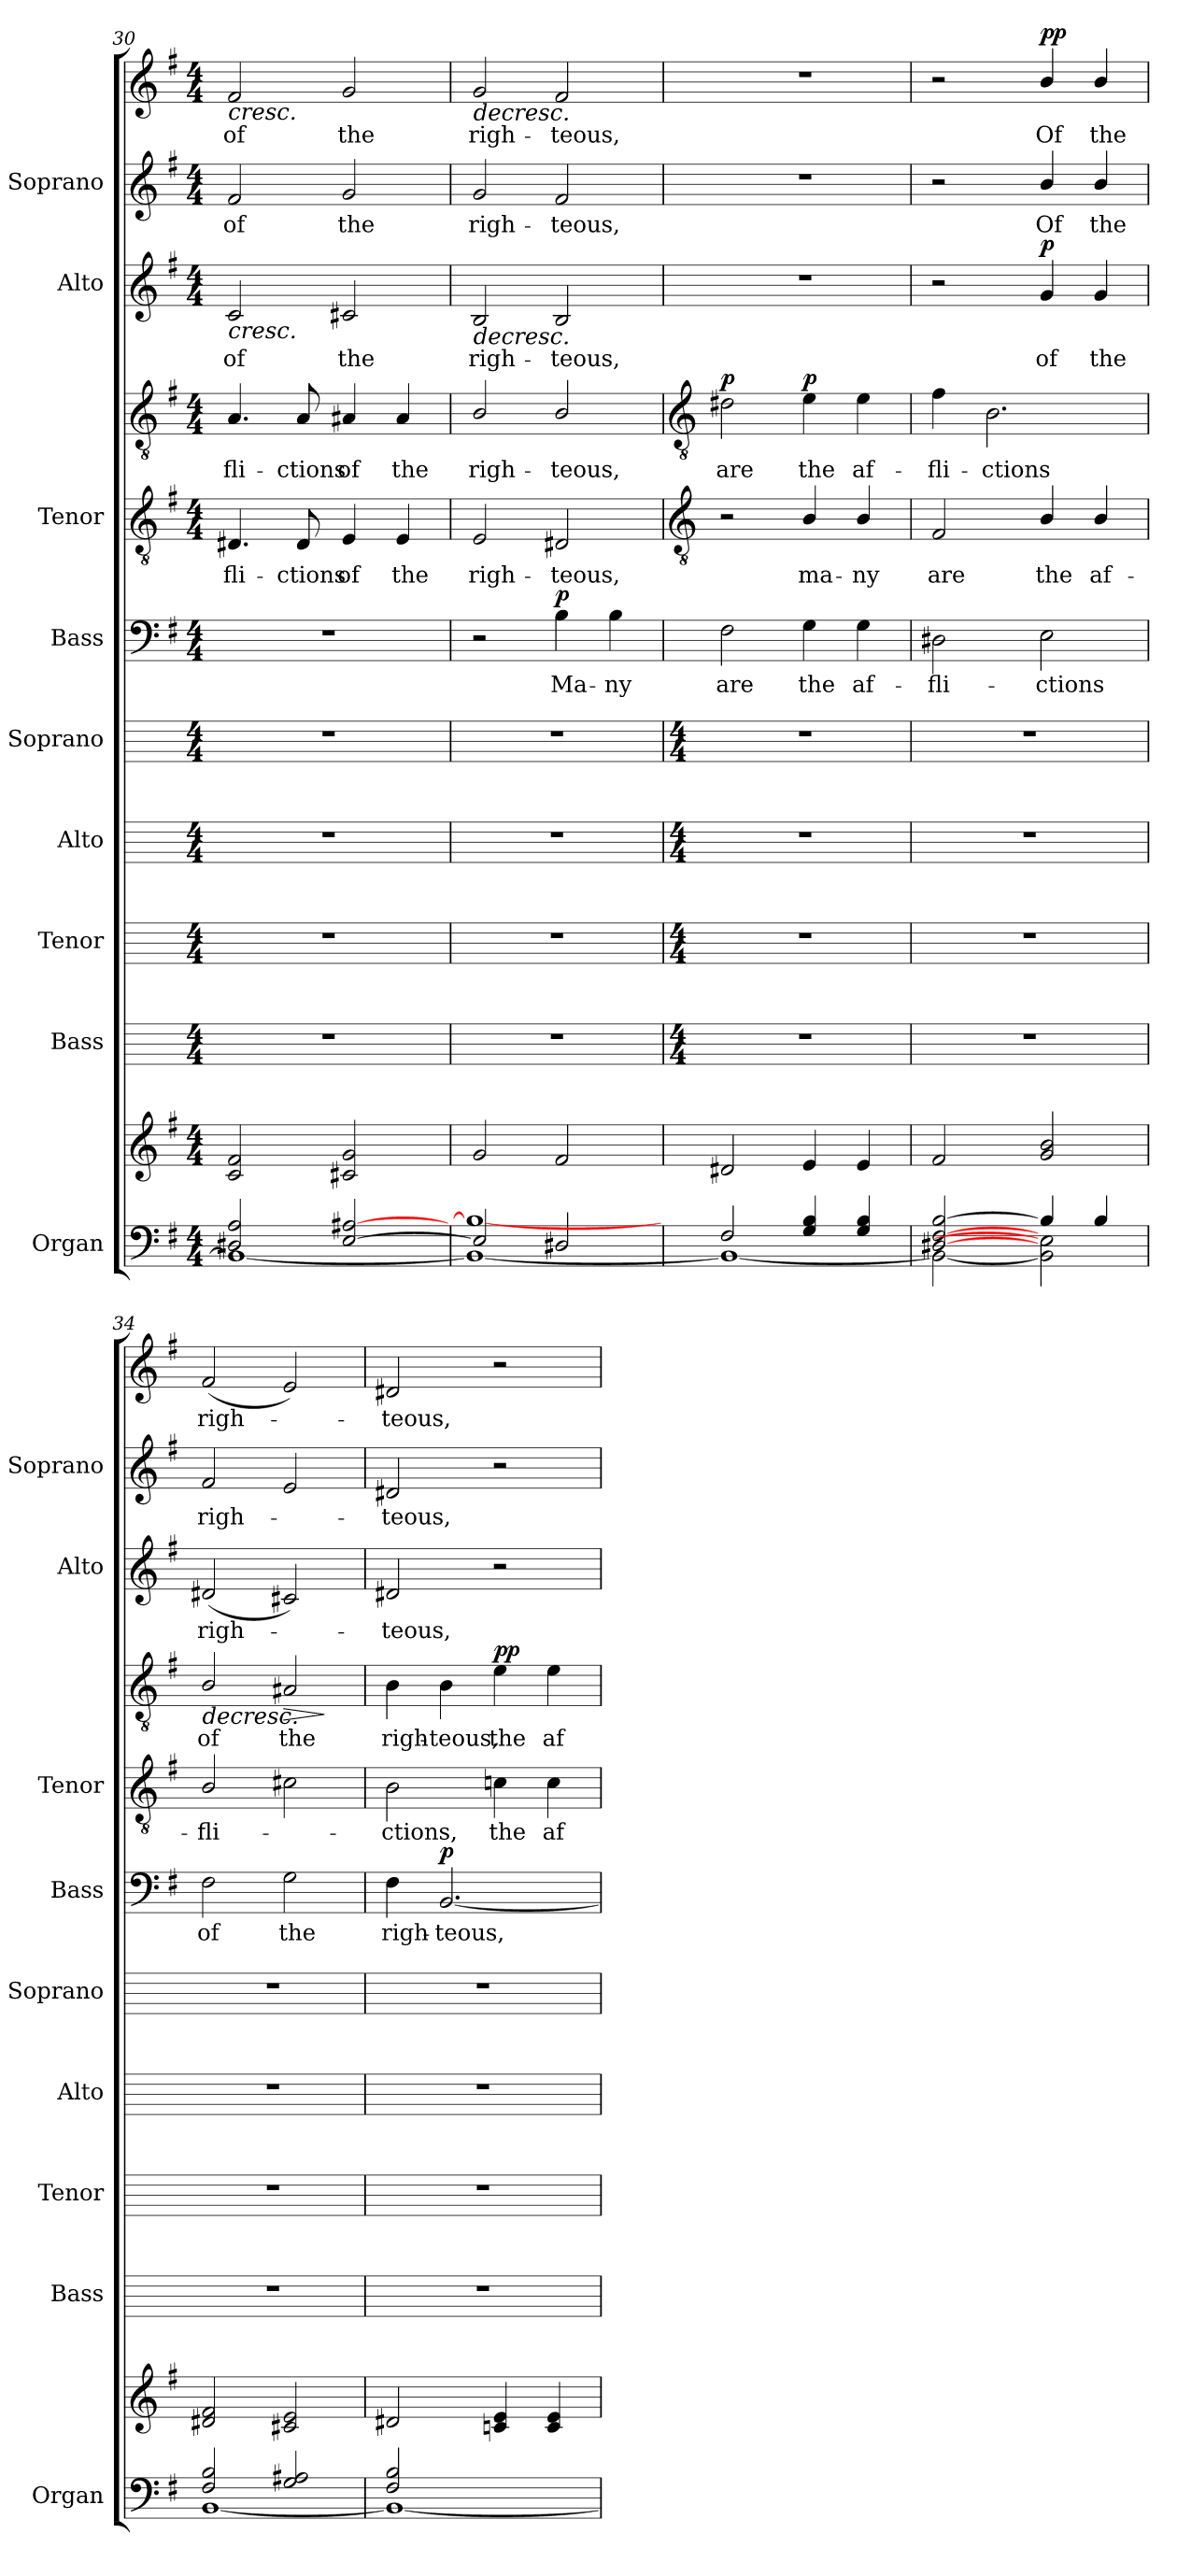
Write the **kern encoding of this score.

**kern	**kern	**kern	**kern	**kern	**kern	**kern	**text	**dynam	**kern	**text	**kern	**text	**dynam	**kern	**text	**dynam	**kern	**text	**kern	**text	**dynam
*part9	*part9	*part8	*part7	*part6	*part5	*part4	*part4	*part4	*part3	*part3	*part3	*part3	*part3	*part2	*part2	*part2	*part1	*part1	*part1	*part1	*part1
*staff12	*staff11	*staff10	*staff9	*staff8	*staff7	*staff6	*staff6	*staff6	*staff5	*staff5	*staff4	*staff4	*staff4/5	*staff3	*staff3	*staff3	*staff2	*staff2	*staff1	*staff1	*staff1/2
*I"Organ	*	*I"Bass	*I"Tenor	*I"Alto	*I"Soprano	*I"Bass	*	*	*I"Tenor	*	*	*	*	*I"Alto	*	*	*I"Soprano	*	*	*	*
*I'Organ	*	*I'Bass	*I'Tenor	*I'Alto	*I'Soprano	*I'Bass	*	*	*I'Tenor	*	*	*	*	*I'Alto	*	*	*I'Soprano	*	*	*	*
*clefF4	*clefG2	*	*	*	*	*clefF4	*	*	*clefGv2	*	*clefGv2	*	*	*clefG2	*	*	*	*	*clefG2	*	*
*k[f#]	*k[f#]	*	*	*	*	*k[f#]	*	*	*k[f#]	*	*k[f#]	*	*	*k[f#]	*	*	*k[f#]	*	*k[f#]	*	*
*G:	*G:	*	*	*	*	*G:	*	*	*G:	*	*G:	*	*	*G:	*	*	*G:	*	*G:	*	*
*M4/4	*M4/4	*M4/4	*M4/4	*M4/4	*M4/4	*M4/4	*	*	*M4/4	*	*M4/4	*	*	*M4/4	*	*	*M4/4	*	*M4/4	*	*
=30	=30	=30	=30	=30	=30	=30	=30	=30	=30	=30	=30	=30	=30	=30	=30	=30	=30	=30	=30	=30	=30
*^	*^	*	*	*	*	*	*	*	*	*	*	*	*	*	*	*	*	*	*	*	*
!	!	!	!	!	!	!	!	!	!	!	!	!LO:LY:b	!	!LO:LY:b	!	!	!LO:LY:b	!LO:HP:b	!	!LO:LY:b	!	!LO:LY:b	!LO:HP:b
2D#X/ 2A/	1BB\_	2c/ 2f#/	1ryy	1r	1r	1r	1r	1r	.	.	4.D#X	fli-	4.A	-fli-	.	2c	of	<	2f#	of	2f#	of	<
!	!	!	!	!	!	!	!	!	!	!	!	!LO:LY:b	!	!LO:LY:b	!	!	!	!	!	!	!	!	!
.	.	.	.	.	.	.	.	.	.	.	8D#	-ctions	8A	-ctions	.	.	.	.	.	.	.	.	.
!	!	!	!	!	!	!	!	!	!	!	!	!LO:LY:b	!	!LO:LY:b	!	!	!LO:LY:b	!	!	!LO:LY:b	!	!LO:LY:b	!
[2E/ [2A#X/	.	2c#X/ 2g/	.	.	.	.	.	.	.	.	4E	of	4A#X	of	.	2c#X	the	.	2g	the	2g	the	.
!	!	!	!	!	!	!	!	!	!	!	!	!LO:LY:b	!	!LO:LY:b	!	!	!	!	!	!	!	!	!
.	.	.	.	.	.	.	.	.	.	.	4E	the	4A#	the	.	.	.	.	.	.	.	.	.
=31	=31	=31	=31	=31	=31	=31	=31	=31	=31	=31	=31	=31	=31	=31	=31	=31	=31	=31	=31	=31	=31	=31	=31
!	!	!	!	!	!	!	!	!	!	!	!	!LO:LY:b	!	!LO:LY:b	!	!	!LO:LY:b	!LO:HP:b	!	!LO:LY:b	!	!LO:LY:b	!LO:HP:b
2E/]	1BB\_ 1B\_	2g/	1ryy	1r	1r	1r	1r	2r	.	.	2E	righ-	2B/	righ-	.	2B	righ-	>	2g	righ-	2g	righ-	>
!	!	!	!	!	!	!	!	!	!LO:LY:b	!LO:DY:b	!	!LO:LY:b	!	!LO:LY:b	!	!	!LO:LY:b	!	!	!LO:LY:b	!	!LO:LY:b	!
2D#X/	.	2f#/	.	.	.	.	.	4B	Ma-	p	2D#X	-teous,	2B/	-teous,	.	2B	-teous,	[	2f#	-teous,	2f#	-teous,	[
!	!	!	!	!	!	!	!	!	!LO:LY:b	!	!	!	!	!	!	!	!	!	!	!	!	!	!
.	.	.	.	.	.	.	.	4B	-ny	.	.	.	.	.	.	.	.	.	.	.	.	.	.
!!LO:LB:g=z
=32	=32	=32	=32	=32	=32	=32	=32	=32	=32	=32	=32	=32	=32	=32	=32	=32	=32	=32	=32	=32	=32	=32	=32
*	*	*	*	*	*	*	*	*	*	*	*clefGv2	*	*clefGv2	*	*	*	*	*	*	*	*	*	*
*	*	*	*	*M4/4	*M4/4	*M4/4	*M4/4	*	*	*	*	*	*	*	*	*	*	*	*	*	*	*	*
!	!	!	!	!	!	!	!	!	!LO:LY:b	!	!	!	!	!LO:LY:b	!LO:DY:b	!	!	!	!	!	!	!	!
2F#/	1BB\_	2d#X/	1ryy	1r	1r	1r	1r	2F#	are	.	2r	.	2d#X	are	p	1r	.	.	1r	.	1r	.	.
!	!	!	!	!	!	!	!	!	!LO:LY:b	!	!	!LO:LY:b	!	!LO:LY:b	!LO:DY:b=2	!	!	!	!	!	!	!	!
4G/ 4B/	.	4e/	.	.	.	.	.	4G	the	.	4B/	-ma-	4e	the	p	.	.	.	.	.	.	.	.
!	!	!	!	!	!	!	!	!	!LO:LY:b	!	!	!LO:LY:b	!	!LO:LY:b	!	!	!	!	!	!	!	!	!
4G/ 4B/	.	4e/	.	.	.	.	.	4G	af-	.	4B/	-ny	4e	af-	.	.	.	.	.	.	.	.	.
=33	=33	=33	=33	=33	=33	=33	=33	=33	=33	=33	=33	=33	=33	=33	=33	=33	=33	=33	=33	=33	=33	=33	=33
!	!	!	!	!	!	!	!	!	!LO:LY:b	!	!	!LO:LY:b	!	!LO:LY:b	!	!	!	!	!	!	!	!	!
[2D#X/ [2F#/ [2B/	2BB\_	2f#/	2ryy	1r	1r	1r	1r	2D#X	-fli-	.	2F#	are	4f#	fli-	.	2r	.	.	2r	.	2r	.	.
!	!	!	!	!	!	!	!	!	!	!	!	!	!	!LO:LY:b	!	!	!	!	!	!	!	!	!
.	.	.	.	.	.	.	.	.	.	.	.	.	2.B	-ctions	.	.	.	.	.	.	.	.	.
!	!	!	!	!	!	!	!	!	!LO:LY:b	!	!	!LO:LY:b	!	!	!	!	!LO:LY:b	!LO:DY:b	!	!LO:LY:b	!	!LO:LY:b	!LO:DY:b=2
!	!	!	!	!	!	!	!	!	!	!	!	!	!	!	!	!	!	!	!	!	!	!	!LO:DY:n=1:b
4B/]	2BB\] 2E\]	2g/ 2b/	2ryy	.	.	.	.	2E	-ctions	.	4B/	the	.	.	.	4g	of	p	4b/	Of	4b/	Of	p p
!	!	!	!	!	!	!	!	!	!	!	!	!LO:LY:b	!	!	!	!	!LO:LY:b	!	!	!LO:LY:b	!	!LO:LY:b	!
4B/	.	.	.	.	.	.	.	.	.	.	4B/	af-	.	.	.	4g	the	.	4b/	the	4b/	the	.
=34	=34	=34	=34	=34	=34	=34	=34	=34	=34	=34	=34	=34	=34	=34	=34	=34	=34	=34	=34	=34	=34	=34	=34
!	!	!	!	!	!	!	!	!	!LO:LY:b	!	!	!LO:LY:b	!	!LO:LY:b	!LO:HP:b	!	!LO:LY:b	!	!	!LO:LY:b	!	!LO:LY:b	!
2F#/ 2B/	[1BB\	2d#X/ 2f#/	2ryy	1r	1r	1r	1r	2F#	of	.	2B/	fli-	2B/	-of	>	(<2d#X	righ-	.	2f#	righ-	(<2f#	righ-	.
!	!	!	!	!	!	!	!	!	!LO:LY:b	!	!	!	!	!LO:LY:b	!LO:HP:b	!	!	!	!	!	!	!	!
2G/ 2A#X/	.	2c#X/ 2e/	2ryy	.	.	.	.	2G	the	.	2c#X	.	2A#X	the	>	2c#X)	.	.	2e	.	2e)	.	.
*v	*v	*	*	*	*	*	*	*	*	*	*	*	*	*	*	*	*	*	*	*	*	*	*
*	*v	*v	*	*	*	*	*	*	*	*	*	*	*	*	*	*	*	*	*	*	*	*
.	.	.	.	.	.	.	.	.	.	.	.	.	] ]	.	.	]	.	.	.	.	]
=35	=35	=35	=35	=35	=35	=35	=35	=35	=35	=35	=35	=35	=35	=35	=35	=35	=35	=35	=35	=35	=35
*^	*^	*	*	*	*	*	*	*	*	*	*	*	*	*	*	*	*	*	*	*	*
!	!	!	!	!	!	!	!	!	!LO:LY:b	!	!	!LO:LY:b	!	!LO:LY:b	!	!	!LO:LY:b	!	!	!LO:LY:b	!	!LO:LY:b	!
2F#/ 2B/	1BB\_	2d#X/	1ryy	1r	1r	1r	1r	4F#	righ-	.	2B	-ctions,	4B	righ-	.	2d#X	teous,	.	2d#X	teous,	2d#X	teous,	.
!	!	!	!	!	!	!	!	!	!LO:LY:b	!LO:DY:b	!	!	!	!LO:LY:b	!	!	!	!	!	!	!	!	!
.	.	.	.	.	.	.	.	[2.BB/	teous,	p	.	.	4B	-teous,	.	.	.	.	.	.	.	.	.
!	!	!	!	!	!	!	!	!	!	!	!	!LO:LY:b	!	!LO:LY:b	!LO:DY:b=2	!	!	!	!	!	!	!	!
!	!	!	!	!	!	!	!	!	!	!	!	!	!	!	!LO:DY:n=1:b	!	!	!	!	!	!	!	!
2ryy	.	4cn/ 4e/	.	.	.	.	.	.	.	.	4cn	the	4e	the	p p	2r	.	.	2r	.	2r	.	.
!	!	!	!	!	!	!	!	!	!	!	!	!LO:LY:b	!	!LO:LY:b	!	!	!	!	!	!	!	!	!
.	.	4c/ 4e/	.	.	.	.	.	.	.	.	4c	af-	4e	af-	.	.	.	.	.	.	.	.	.
*v	*v	*	*	*	*	*	*	*	*	*	*	*	*	*	*	*	*	*	*	*	*	*	*
*	*v	*v	*	*	*	*	*	*	*	*	*	*	*	*	*	*	*	*	*	*	*	*
=	=	=	=	=	=	=	=	=	=	=	=	=	=	=	=	=	=	=	=	=	=
*-	*-	*-	*-	*-	*-	*-	*-	*-	*-	*-	*-	*-	*-	*-	*-	*-	*-	*-	*-	*-	*-
